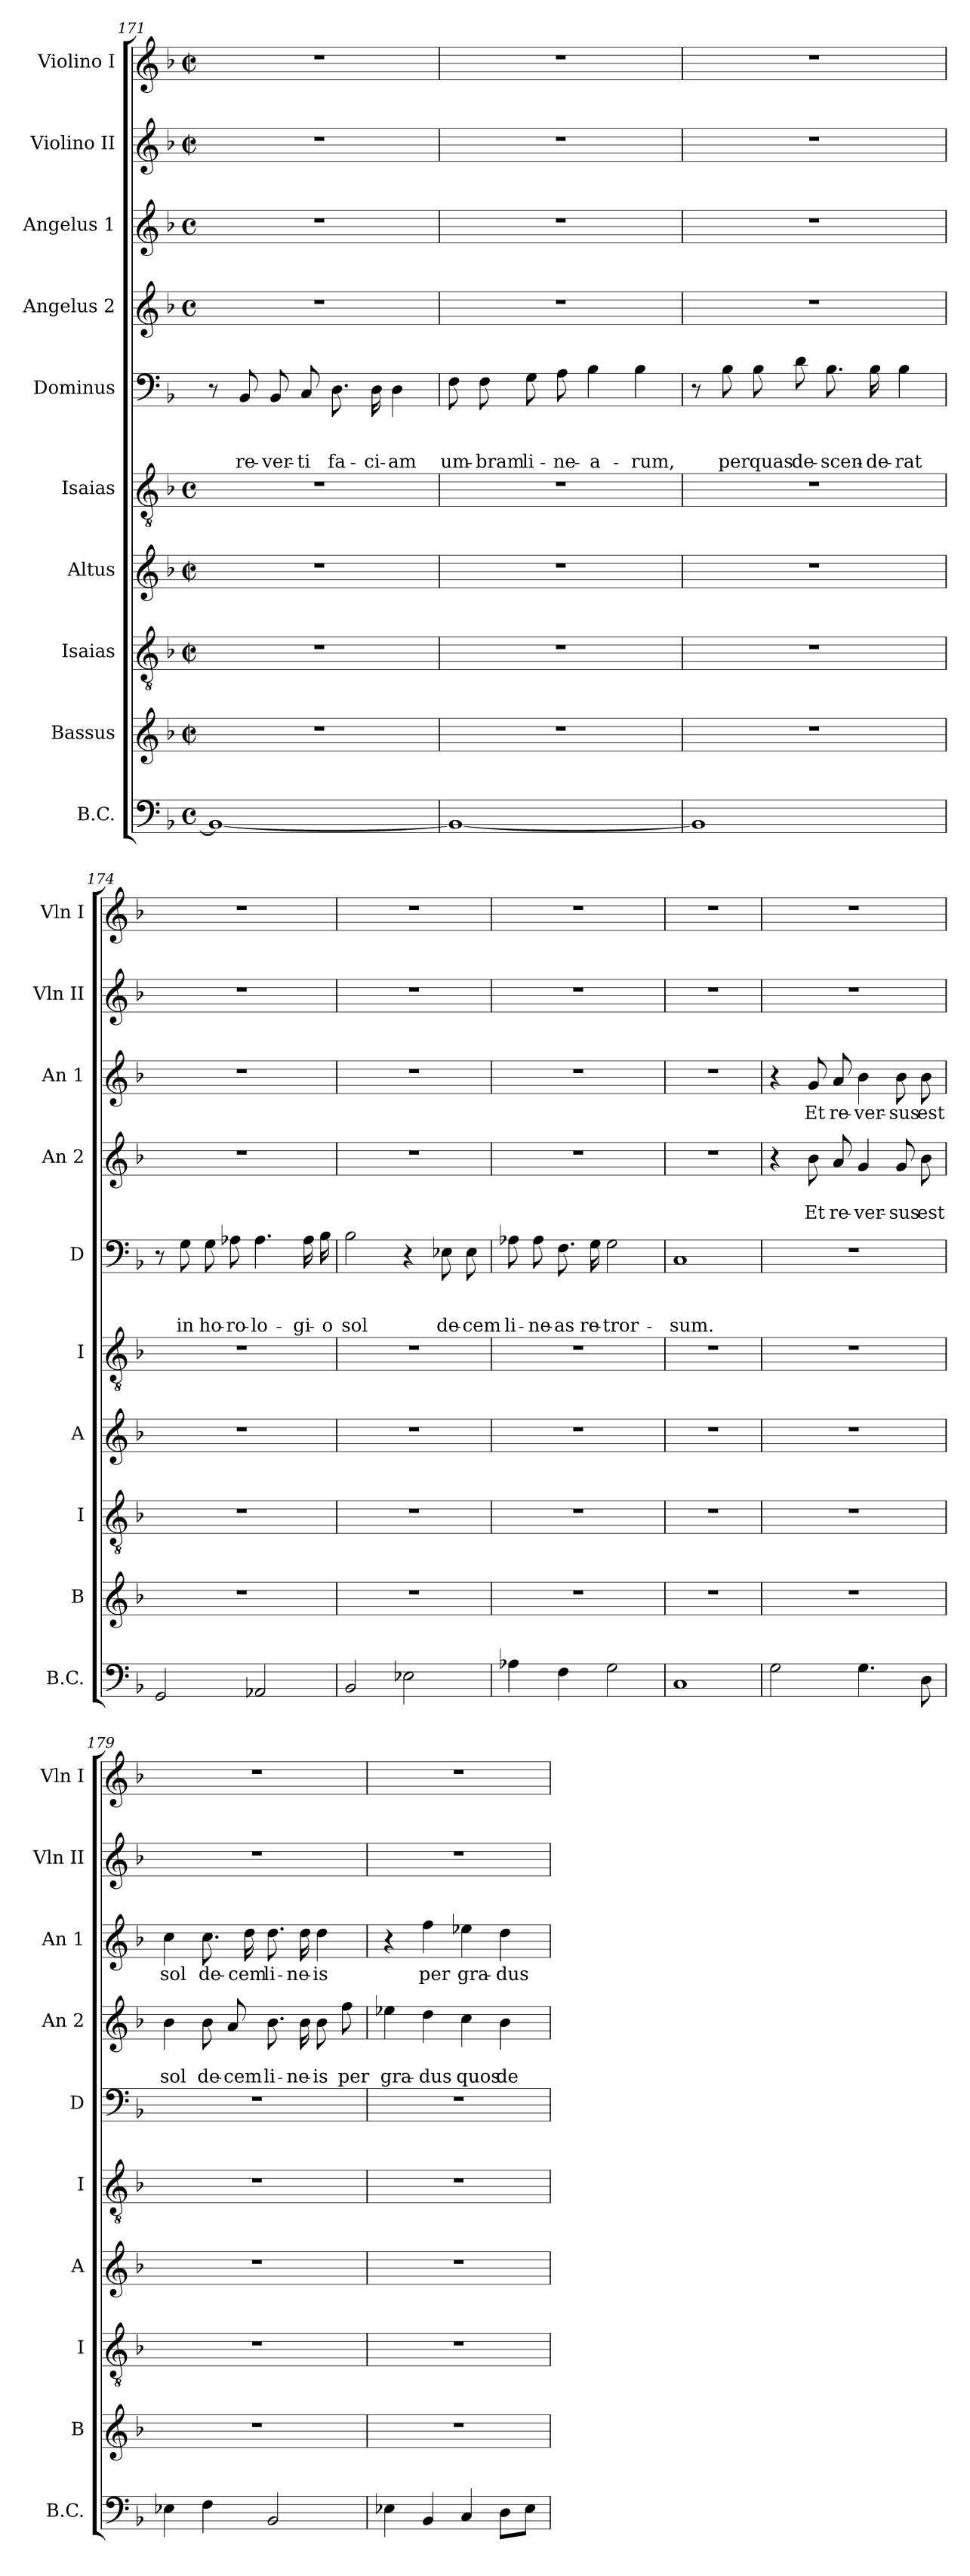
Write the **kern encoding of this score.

**kern	**kern	**kern	**kern	**kern	**kern	**text	**text	**text	**kern	**text	**text	**kern	**text	**kern	**kern
*part10	*part9	*part8	*part7	*part6	*part5	*part5	*part5	*part5	*part4	*part4	*part4	*part3	*part3	*part2	*part1
*staff10	*staff9	*staff8	*staff7	*staff6	*staff5	*staff5	*staff5	*staff5	*staff4	*staff4	*staff4	*staff3	*staff3	*staff2	*staff1
*I"B.C.	*I"Bassus	*I"Isaias	*I"Altus	*I"Isaias	*I"Dominus	*	*	*	*I"Angelus 2	*	*	*I"Angelus 1	*	*I"Violino II	*I"Violino I
*I'B.C.	*I'B	*I'I	*I'A	*I'I	*I'D	*	*	*	*I'An 2	*	*	*I'An 1	*	*I'Vln II	*I'Vln I
*clefF4	*clefG2	*clefGv2	*clefG2	*clefGv2	*clefF4	*	*	*	*clefG2	*	*	*clefG2	*	*clefG2	*clefG2
*k[b-]	*k[b-]	*k[b-]	*k[b-]	*k[b-]	*k[b-]	*	*	*	*k[b-]	*	*	*k[b-]	*	*k[b-]	*k[b-]
*F:	*F:	*F:	*F:	*F:	*F:	*	*	*	*F:	*	*	*F:	*	*F:	*F:
*M4/4	*M2/2	*M2/2	*M2/2	*M4/4	*	*	*	*	*M4/4	*	*	*M4/4	*	*M2/2	*M2/2
*met(c)	*met(c|)	*met(c|)	*met(c|)	*met(c)	*	*	*	*	*met(c)	*	*	*met(c)	*	*met(c|)	*met(c|)
=171	=171	=171	=171	=171	=171	=171	=171	=171	=171	=171	=171	=171	=171	=171	=171
1BB-_	1r	1r	1r	1r	8r	.	.	.	1r	.	.	1r	.	1r	1r
!	!	!	!	!	!	!	!	!LO:LY:b	!	!	!	!	!	!	!
.	.	.	.	.	8BB-/	.	.	re-	.	.	.	.	.	.	.
!	!	!	!	!	!	!	!	!LO:LY:b	!	!	!	!	!	!	!
.	.	.	.	.	8BB-/	.	.	-ver-	.	.	.	.	.	.	.
!	!	!	!	!	!	!	!	!LO:LY:b:rj	!	!	!	!	!	!	!
.	.	.	.	.	8C/	.	.	-ti	.	.	.	.	.	.	.
!	!	!	!	!	!	!	!	!LO:LY:b	!	!	!	!	!	!	!
.	.	.	.	.	8.D\	.	.	fa-	.	.	.	.	.	.	.
!	!	!	!	!	!	!	!	!LO:LY:b	!	!	!	!	!	!	!
.	.	.	.	.	16D\	.	.	-ci-	.	.	.	.	.	.	.
!	!	!	!	!	!	!	!	!LO:LY:b:rj	!	!	!	!	!	!	!
.	.	.	.	.	4D\	.	.	-am	.	.	.	.	.	.	.
=172	=172	=172	=172	=172	=172	=172	=172	=172	=172	=172	=172	=172	=172	=172	=172
!	!	!	!	!	!	!	!	!LO:LY:b	!	!	!	!	!	!	!
1BB-_	1r	1r	1r	1r	8F\	.	.	um-	1r	.	.	1r	.	1r	1r
!	!	!	!	!	!	!	!	!LO:LY:b	!	!	!	!	!	!	!
.	.	.	.	.	8F\	.	.	-bram	.	.	.	.	.	.	.
!	!	!	!	!	!	!	!	!LO:LY:b	!	!	!	!	!	!	!
.	.	.	.	.	8G\	.	.	li-	.	.	.	.	.	.	.
!	!	!	!	!	!	!	!	!LO:LY:b	!	!	!	!	!	!	!
.	.	.	.	.	8A\	.	.	-ne-	.	.	.	.	.	.	.
!	!	!	!	!	!	!	!	!LO:LY:b	!	!	!	!	!	!	!
.	.	.	.	.	4B-\	.	.	-a-	.	.	.	.	.	.	.
!	!	!	!	!	!	!	!	!LO:LY:b:rj	!	!	!	!	!	!	!
.	.	.	.	.	4B-\	.	.	-rum,	.	.	.	.	.	.	.
!!LO:LB:g=z
=173	=173	=173	=173	=173	=173	=173	=173	=173	=173	=173	=173	=173	=173	=173	=173
1BB-]	1r	1r	1r	1r	8r	.	.	.	1r	.	.	1r	.	1r	1r
!	!	!	!	!	!	!	!	!LO:LY:b	!	!	!	!	!	!	!
.	.	.	.	.	8B-\	.	.	per	.	.	.	.	.	.	.
!	!	!	!	!	!	!	!	!LO:LY:b	!	!	!	!	!	!	!
.	.	.	.	.	8B-\	.	.	quas	.	.	.	.	.	.	.
!	!	!	!	!	!	!	!	!LO:LY:b	!	!	!	!	!	!	!
.	.	.	.	.	8d\	.	.	de-	.	.	.	.	.	.	.
!	!	!	!	!	!	!	!	!LO:LY:b	!	!	!	!	!	!	!
.	.	.	.	.	8.B-\	.	.	-scen-	.	.	.	.	.	.	.
!	!	!	!	!	!	!	!	!LO:LY:b	!	!	!	!	!	!	!
.	.	.	.	.	16B-\	.	.	-de-	.	.	.	.	.	.	.
!	!	!	!	!	!	!	!	!LO:LY:b	!	!	!	!	!	!	!
.	.	.	.	.	4B-\	.	.	-rat	.	.	.	.	.	.	.
=174	=174	=174	=174	=174	=174	=174	=174	=174	=174	=174	=174	=174	=174	=174	=174
2GG/	1r	1r	1r	1r	8r	.	.	.	1r	.	.	1r	.	1r	1r
!	!	!	!	!	!	!	!	!LO:LY:b	!	!	!	!	!	!	!
.	.	.	.	.	8G\	.	.	in	.	.	.	.	.	.	.
!	!	!	!	!	!	!	!	!LO:LY:b	!	!	!	!	!	!	!
.	.	.	.	.	8G\	.	.	ho-	.	.	.	.	.	.	.
!	!	!	!	!	!	!	!	!LO:LY:b	!	!	!	!	!	!	!
.	.	.	.	.	8A-X\	.	.	-ro-	.	.	.	.	.	.	.
!	!	!	!	!	!	!	!	!LO:LY:b	!	!	!	!	!	!	!
2AA-X/	.	.	.	.	4.A-\	.	.	-lo-	.	.	.	.	.	.	.
!	!	!	!	!	!	!	!	!LO:LY:b	!	!	!	!	!	!	!
.	.	.	.	.	16A-\	.	.	-gi-	.	.	.	.	.	.	.
!	!	!	!	!	!	!	!	!LO:LY:b	!	!	!	!	!	!	!
.	.	.	.	.	16B-\	.	.	-o	.	.	.	.	.	.	.
=175	=175	=175	=175	=175	=175	=175	=175	=175	=175	=175	=175	=175	=175	=175	=175
!	!	!	!	!	!	!	!	!LO:LY:b	!	!	!	!	!	!	!
2BB-/	1r	1r	1r	1r	2B-\	.	.	sol	1r	.	.	1r	.	1r	1r
2E-X\	.	.	.	.	4r	.	.	.	.	.	.	.	.	.	.
!	!	!	!	!	!	!	!	!LO:LY:b	!	!	!	!	!	!	!
.	.	.	.	.	8E-X\	.	.	de-	.	.	.	.	.	.	.
!	!	!	!	!	!	!	!	!LO:LY:b	!	!	!	!	!	!	!
.	.	.	.	.	8E-\	.	.	-cem	.	.	.	.	.	.	.
=176	=176	=176	=176	=176	=176	=176	=176	=176	=176	=176	=176	=176	=176	=176	=176
!	!	!	!	!	!	!	!	!LO:LY:b	!	!	!	!	!	!	!
4A-X\	1r	1r	1r	1r	8A-X\	.	.	li-	1r	.	.	1r	.	1r	1r
!	!	!	!	!	!	!	!	!LO:LY:b	!	!	!	!	!	!	!
.	.	.	.	.	8A-\	.	.	-ne-	.	.	.	.	.	.	.
!	!	!	!	!	!	!	!	!LO:LY:b	!	!	!	!	!	!	!
4F\	.	.	.	.	8.F\	.	.	-as	.	.	.	.	.	.	.
!	!	!	!	!	!	!	!	!LO:LY:b	!	!	!	!	!	!	!
.	.	.	.	.	16G\	.	.	re-	.	.	.	.	.	.	.
!	!	!	!	!	!	!	!	!LO:LY:b	!	!	!	!	!	!	!
2G\	.	.	.	.	2G\	.	.	-tror-	.	.	.	.	.	.	.
=177	=177	=177	=177	=177	=177	=177	=177	=177	=177	=177	=177	=177	=177	=177	=177
!	!	!	!	!	!	!	!	!LO:LY:b	!	!	!	!	!	!	!
1C	1r	1r	1r	1r	1C	.	.	-sum.	1r	.	.	1r	.	1r	1r
!!LO:LB:g=z
=178	=178	=178	=178	=178	=178	=178	=178	=178	=178	=178	=178	=178	=178	=178	=178
2G\	1r	1r	1r	1r	1r	.	.	.	4r	.	.	4r	.	1r	1r
!	!	!	!	!	!	!	!	!	!	!	!LO:LY:b	!	!LO:LY:b	!	!
.	.	.	.	.	.	.	.	.	8b-\	.	Et	8g/	Et	.	.
!	!	!	!	!	!	!	!	!	!	!	!LO:LY:b	!	!LO:LY:b	!	!
.	.	.	.	.	.	.	.	.	8a/	.	re-	8a/	re-	.	.
!	!	!	!	!	!	!	!	!	!	!	!LO:LY:b	!	!LO:LY:b	!	!
4.G\	.	.	.	.	.	.	.	.	4g/	.	-ver-	4b-\	-ver-	.	.
!	!	!	!	!	!	!	!	!	!	!	!LO:LY:b:rj	!	!LO:LY:b:rj	!	!
.	.	.	.	.	.	.	.	.	8g/	.	-sus	8b-\	-sus	.	.
!	!	!	!	!	!	!	!	!	!	!	!LO:LY:b	!	!LO:LY:b	!	!
8D\	.	.	.	.	.	.	.	.	8b-\	.	est	8b-\	est	.	.
=179	=179	=179	=179	=179	=179	=179	=179	=179	=179	=179	=179	=179	=179	=179	=179
!	!	!	!	!	!	!	!	!	!	!	!LO:LY:b	!	!LO:LY:b	!	!
4E-X\	1r	1r	1r	1r	1r	.	.	.	4b-\	.	sol	4cc\	sol	1r	1r
!	!	!	!	!	!	!	!	!	!	!	!LO:LY:b	!	!LO:LY:b	!	!
4F\	.	.	.	.	.	.	.	.	8b-\	.	de-	8.cc\	de-	.	.
!	!	!	!	!	!	!	!	!	!	!	!LO:LY:b:rj	!	!	!	!
.	.	.	.	.	.	.	.	.	8a/	.	-cem	.	.	.	.
!	!	!	!	!	!	!	!	!	!	!	!	!	!LO:LY:b:rj	!	!
.	.	.	.	.	.	.	.	.	.	.	.	16dd\	-cem	.	.
!	!	!	!	!	!	!	!	!	!	!	!LO:LY:b	!	!LO:LY:b	!	!
2BB-/	.	.	.	.	.	.	.	.	8.b-\	.	li-	8.dd\	li-	.	.
!	!	!	!	!	!	!	!	!	!	!	!LO:LY:b:rj	!	!LO:LY:b:rj	!	!
.	.	.	.	.	.	.	.	.	16b-\	.	-ne-	16dd\	-ne-	.	.
!	!	!	!	!	!	!	!	!	!	!	!LO:LY:b:rj	!	!LO:LY:b:rj	!	!
.	.	.	.	.	.	.	.	.	8b-\	.	-is	4dd\	-is	.	.
!	!	!	!	!	!	!	!	!	!	!	!LO:LY:b	!	!	!	!
.	.	.	.	.	.	.	.	.	8ff\	.	per	.	.	.	.
=180	=180	=180	=180	=180	=180	=180	=180	=180	=180	=180	=180	=180	=180	=180	=180
!	!	!	!	!	!	!	!	!	!	!	!LO:LY:b	!	!	!	!
4E-X\	1r	1r	1r	1r	1r	.	.	.	4ee-X\	.	gra-	4r	.	1r	1r
!	!	!	!	!	!	!	!	!	!	!	!LO:LY:b:rj	!	!LO:LY:b	!	!
4BB-/	.	.	.	.	.	.	.	.	4dd\	.	-dus	4ff\	per	.	.
!	!	!	!	!	!	!	!	!	!	!	!LO:LY:b	!	!LO:LY:b	!	!
4C/	.	.	.	.	.	.	.	.	4cc\	.	quos	4ee-X\	gra-	.	.
!	!	!	!	!	!	!	!	!	!	!	!LO:LY:b	!	!LO:LY:b:rj	!	!
8D\L	.	.	.	.	.	.	.	.	4b-\	.	de-	4dd\	-dus	.	.
8E-\J	.	.	.	.	.	.	.	.	.	.	.	.	.	.	.
=	=	=	=	=	=	=	=	=	=	=	=	=	=	=	=
*-	*-	*-	*-	*-	*-	*-	*-	*-	*-	*-	*-	*-	*-	*-	*-
